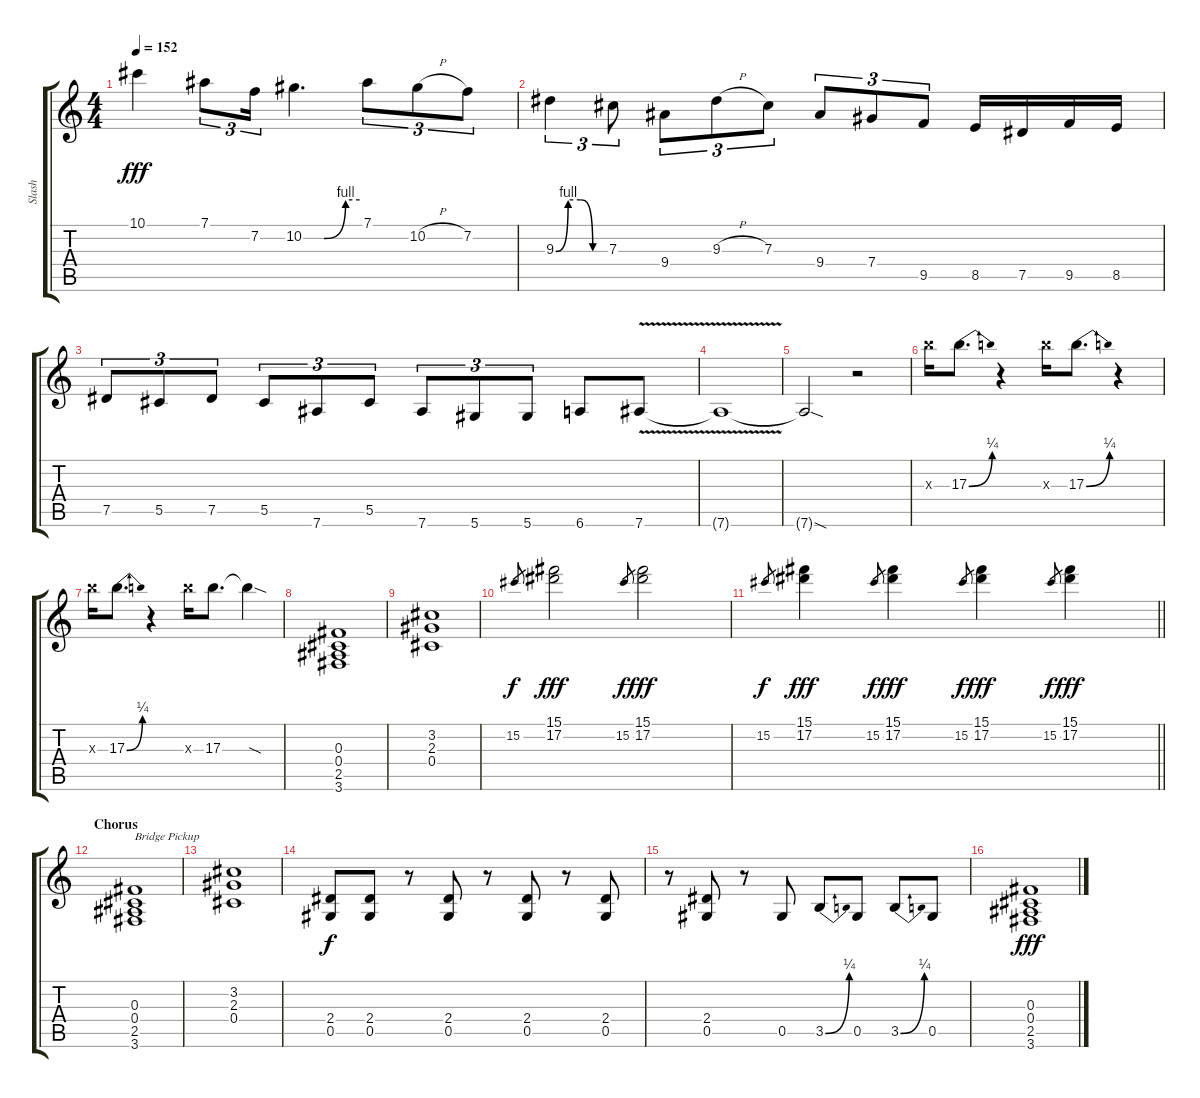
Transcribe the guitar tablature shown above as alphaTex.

\track ("Slash" "Slash") {instrument overdrivenguitar}
\staff {score tabs}
\tuning (Eb4 Bb3 Gb3 Db3 Ab2 Eb2) {hide}
\ts (4 4)
\tempo 152
\clef g2
\ks c
10.1{t}.4{dy fff} 7.1.8{tu (3 2)} 7.2.16{tu (3 2)} 10.2{be (custom 0 0 15 0 22 0 45 4 60 4)}.4{d} 7.1.8{tu (3 2)} 10.2{h}.8{tu (3 2)} 7.2.8{tu (3 2)} |
9.3{be (custom 0 0 15 4 30 4 45 0 60 0)}.4{tu (3 2)} 7.3.8{tu (3 2)} 9.4.8{tu (3 2)} 9.3{h}.8{tu (3 2)} 7.3.8{tu (3 2)} 9.4.8{tu (3 2)} 7.4.8{tu (3 2)} 9.5.8{tu (3 2)} 8.5.16 7.5.16 9.5.16 8.5.16 |
7.5.8{tu (3 2)} 5.5.8{tu (3 2)} 7.5.8{tu (3 2)} 5.5.8{tu (3 2)} 7.6.8{tu (3 2)} 5.5.8{tu (3 2)} 7.6.8{tu (3 2)} 5.6.8{tu (3 2)} 5.6.8{tu (3 2)} 6.6.8 7.6{v}.8 |
7.6{t}.1 |
7.6{sod t}.2 r.2 |
17.3{x}.16 17.3{be (bend 0 0 60 1)}.8{d} r.4 17.3{x}.16 17.3{be (bend 0 0 60 1)}.8{d} r.4 |
17.3{x}.16 17.3{be (bend 0 0 60 1)}.8{d} r.4 17.3{x}.16 17.3.8{d} 17.3{sod t}.4 |
(0.3 0.4 2.5 3.6).1 |
(3.2 2.3 0.4).1 |
15.2.8{gr dy f} (15.1 17.2).2{dy fff} 15.2.8{gr dy f} (15.1 17.2).2{dy fff} |
\barLineRight lightlight
15.2.8{gr dy f} (15.1 17.2).4{dy fff} 15.2.8{gr dy f} (15.1 17.2).4{dy fff} 15.2.8{gr dy f} (15.1 17.2).4{dy fff} 15.2.8{gr dy f} (15.1 17.2).4{dy fff} |
\section ("" "Chorus")
(0.3 0.4 2.5 3.6).1{txt "Bridge Pickup" volume 13 balance 14} |
(3.2 2.3 0.4).1 |
(2.4 0.5).8{dy f} (2.4 0.5).8 r.8 (2.4 0.5).8 r.8 (2.4 0.5).8 r.8 (2.4 0.5).8 |
r.8 (2.4 0.5).8 r.8 0.5.8 3.5{be (bend 0 0 60 1)}.8 0.5.8 3.5{be (bend 0 0 60 1)}.8 0.5.8 |
(0.3 0.4 2.5 3.6).1{dy fff}
